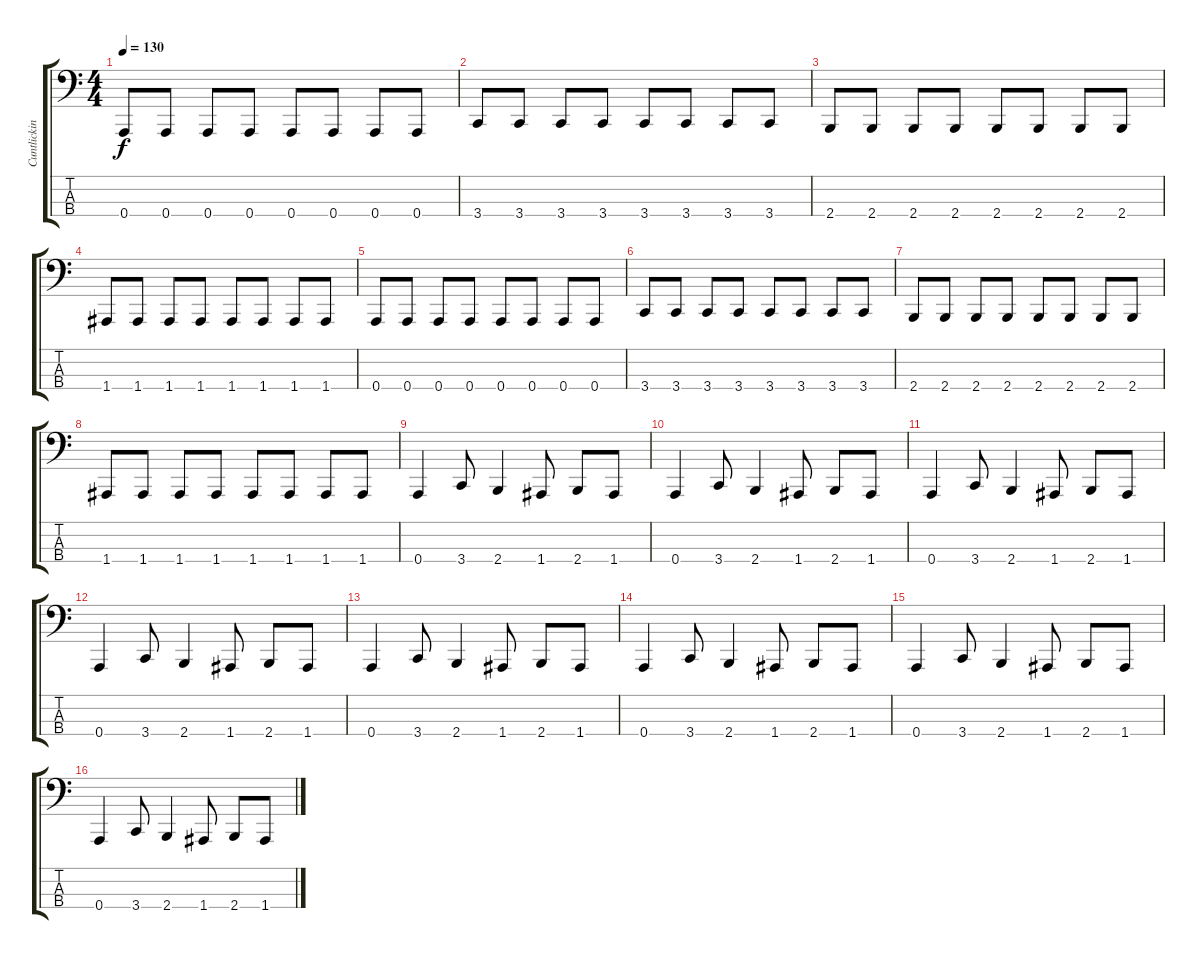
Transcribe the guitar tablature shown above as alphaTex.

\track ("Cuntlicking Bitchkiller" "Cuntlickin") {instrument electricbassfinger}
\staff {score tabs}
\tuning (C2 G1 D1 A0) {hide}
\ts (4 4)
\tempo 130
\clef f4
\ks c
0.4.8{dy f} 0.4.8 0.4.8 0.4.8 0.4.8 0.4.8 0.4.8 0.4.8 |
3.4.8 3.4.8 3.4.8 3.4.8 3.4.8 3.4.8 3.4.8 3.4.8 |
2.4.8 2.4.8 2.4.8 2.4.8 2.4.8 2.4.8 2.4.8 2.4.8 |
1.4.8 1.4.8 1.4.8 1.4.8 1.4.8 1.4.8 1.4.8 1.4.8 |
0.4.8 0.4.8 0.4.8 0.4.8 0.4.8 0.4.8 0.4.8 0.4.8 |
3.4.8 3.4.8 3.4.8 3.4.8 3.4.8 3.4.8 3.4.8 3.4.8 |
2.4.8 2.4.8 2.4.8 2.4.8 2.4.8 2.4.8 2.4.8 2.4.8 |
1.4.8 1.4.8 1.4.8 1.4.8 1.4.8 1.4.8 1.4.8 1.4.8 |
0.4.4 3.4.8 2.4.4 1.4.8 2.4.8 1.4.8 |
0.4.4 3.4.8 2.4.4 1.4.8 2.4.8 1.4.8 |
0.4.4 3.4.8 2.4.4 1.4.8 2.4.8 1.4.8 |
0.4.4 3.4.8 2.4.4 1.4.8 2.4.8 1.4.8 |
0.4.4 3.4.8 2.4.4 1.4.8 2.4.8 1.4.8 |
0.4.4 3.4.8 2.4.4 1.4.8 2.4.8 1.4.8 |
0.4.4 3.4.8 2.4.4 1.4.8 2.4.8 1.4.8 |
0.4.4 3.4.8 2.4.4 1.4.8 2.4.8 1.4.8
